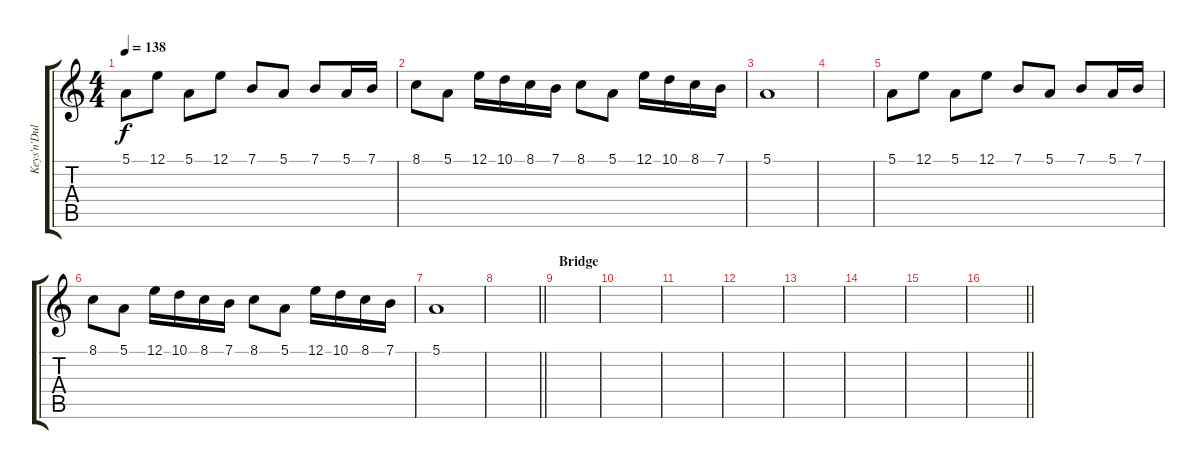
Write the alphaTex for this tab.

\track ("Keys'n'Dulcimer" "Keys'n'Dul") {instrument stringensemble1}
\staff {score tabs}
\tuning (E4 B3 G3 D3 A2 E2) {hide}
\ts (4 4)
\tempo 138
\clef g2
\ks c
5.1.8{dy f} 12.1.8 5.1.8 12.1.8 7.1.8 5.1.8 7.1.8 5.1.16 7.1.16 |
8.1.8 5.1.8 12.1.16 10.1.16 8.1.16 7.1.16 8.1.8 5.1.8 12.1.16 10.1.16 8.1.16 7.1.16 |
5.1.1 |
|
5.1.8 12.1.8 5.1.8 12.1.8 7.1.8 5.1.8 7.1.8 5.1.16 7.1.16 |
8.1.8 5.1.8 12.1.16 10.1.16 8.1.16 7.1.16 8.1.8 5.1.8 12.1.16 10.1.16 8.1.16 7.1.16 |
5.1.1 |
\barLineRight lightlight
|
\section ("" "Bridge")
|
|
|
|
|
|
|
\barLineRight lightlight
